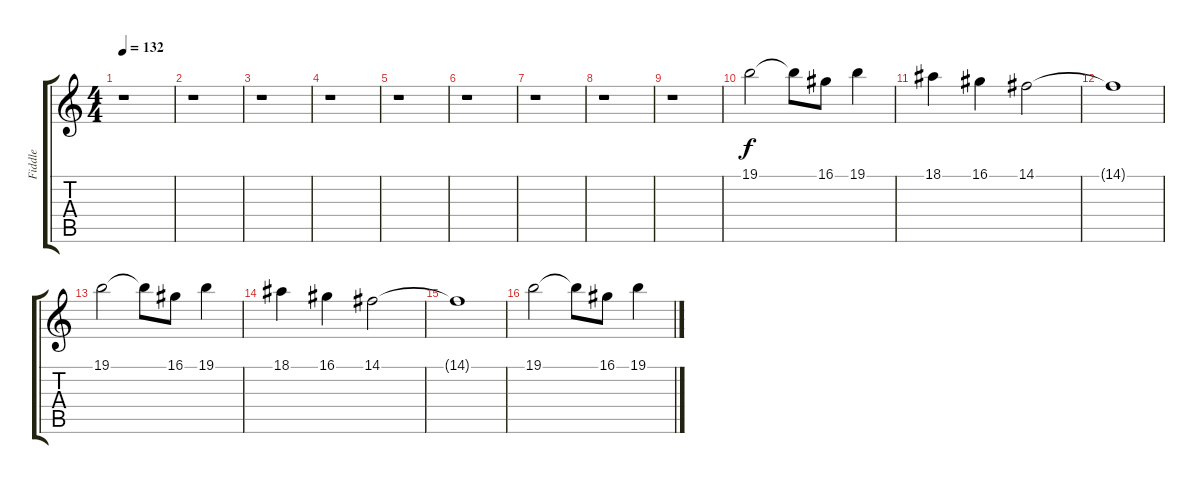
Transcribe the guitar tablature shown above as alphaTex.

\track ("Fiddle" "Fiddle") {instrument fiddle}
\staff {score tabs}
\tuning (E4 B3 G3 D3 A2 E2) {hide}
\ts (4 4)
\tempo 132
\clef g2
\ks c
r.1{dy f} |
r.1 |
r.1 |
r.1 |
r.1 |
r.1 |
r.1 |
r.1 |
r.1 |
19.1.2 19.1{t}.8 16.1.8 19.1.4 |
18.1.4 16.1.4 14.1.2 |
14.1{t}.1 |
19.1.2 19.1{t}.8 16.1.8 19.1.4 |
18.1.4 16.1.4 14.1.2 |
14.1{t}.1 |
19.1.2 19.1{t}.8 16.1.8 19.1.4
